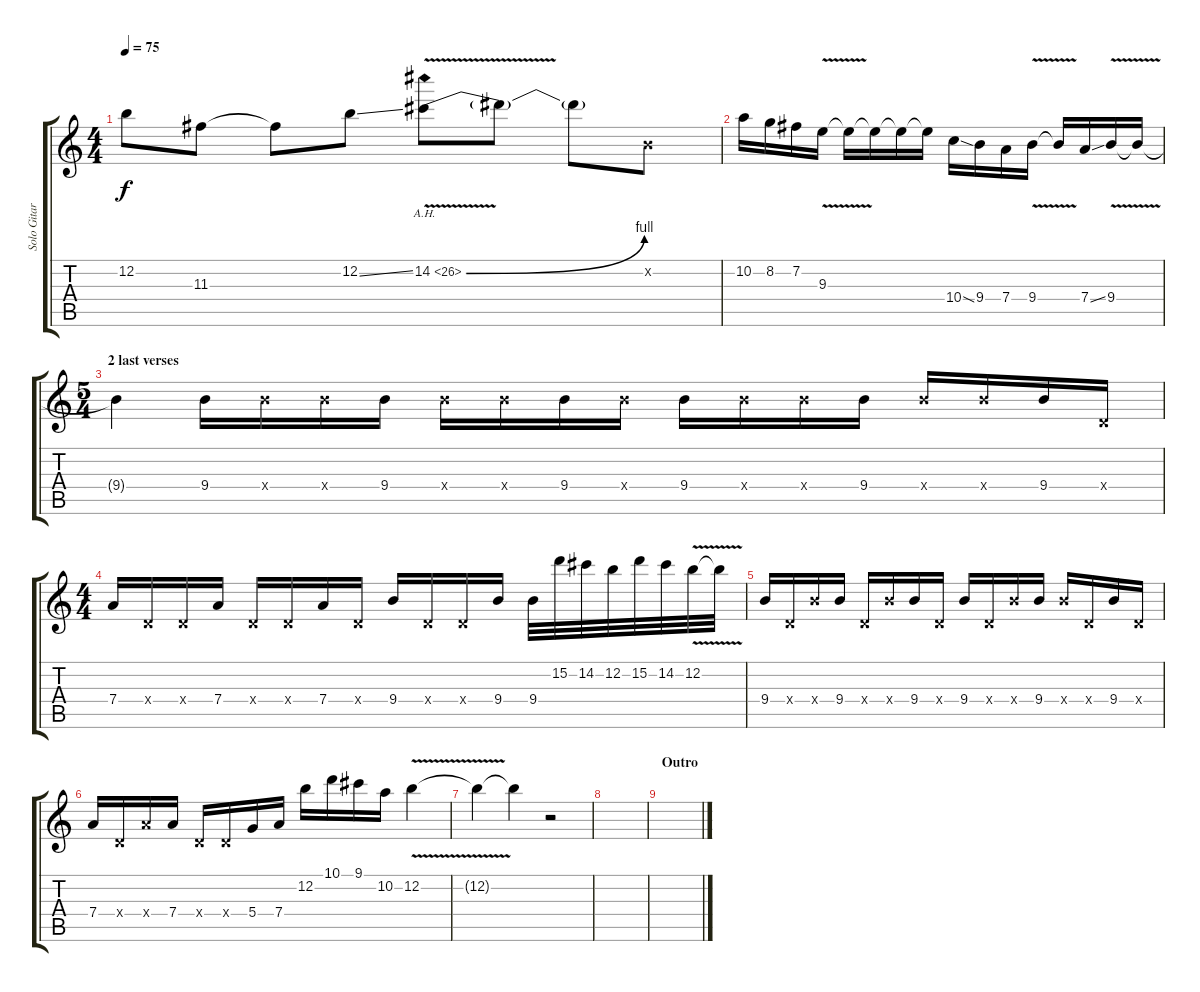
\track ("Solo Gitara" "Solo Gitar") {instrument overdrivenguitar}
\staff {score tabs}
\tuning (E4 B3 G3 D3 A2 E2) {hide}
\ts (4 4)
\tempo 75
\clef g2
\ks c
12.2.8{dy f} 11.3.8 11.3{t}.8 12.2{ss}.8 14.2{be (bend 0 0 60 4) ah 12 v}.8 14.2{t}.8 14.2{t}.8 0.2{x}.8 |
10.2.16 8.2.16 7.2.16 9.3{v}.16 9.3{t}.16 9.3{t}.16 9.3{t}.16 9.3{t}.16 10.4{ss}.16 9.4.16 7.4.16 9.4{v}.16 9.4{t}.16 7.4{ss}.16 9.4{v}.16 9.4{t}.16 |
\ts (5 4)
\section ("" "2 last verses")
9.4{t}.4 9.4.16 9.4{x}.16 9.4{x}.16 9.4.16 9.4{x}.16 9.4{x}.16 9.4.16 9.4{x}.16 9.4.16 9.4{x}.16 9.4{x}.16 9.4.16 9.4{x}.16 9.4{x}.16 9.4.16 0.4{x}.16 |
\ts (4 4)
7.4.16 0.4{x}.16 0.4{x}.16 7.4.16 0.4{x}.16 0.4{x}.16 7.4.16 0.4{x}.16 9.4.16 0.4{x}.16 0.4{x}.16 9.4.16 9.4.32 15.2.32 14.2.32 12.2.32 15.2.32 14.2.32 12.2{v}.32 12.2{t}.32 |
9.4.16 0.4{x}.16 9.4{x}.16 9.4.16 0.4{x}.16 9.4{x}.16 9.4.16 0.4{x}.16 9.4.16 0.4{x}.16 9.4{x}.16 9.4.16 9.4{x}.16 0.4{x}.16 9.4.16 0.4{x}.16 |
7.4.16 0.4{x}.16 7.4{x}.16 7.4.16 0.4{x}.16 0.4{x}.16 5.4.16 7.4.16 12.2.16 10.1.16 9.1.16 10.2.16 12.2{v}.4 |
12.2{t}.4 12.2{t}.4 r.2 |
|
\section ("" "Outro")
